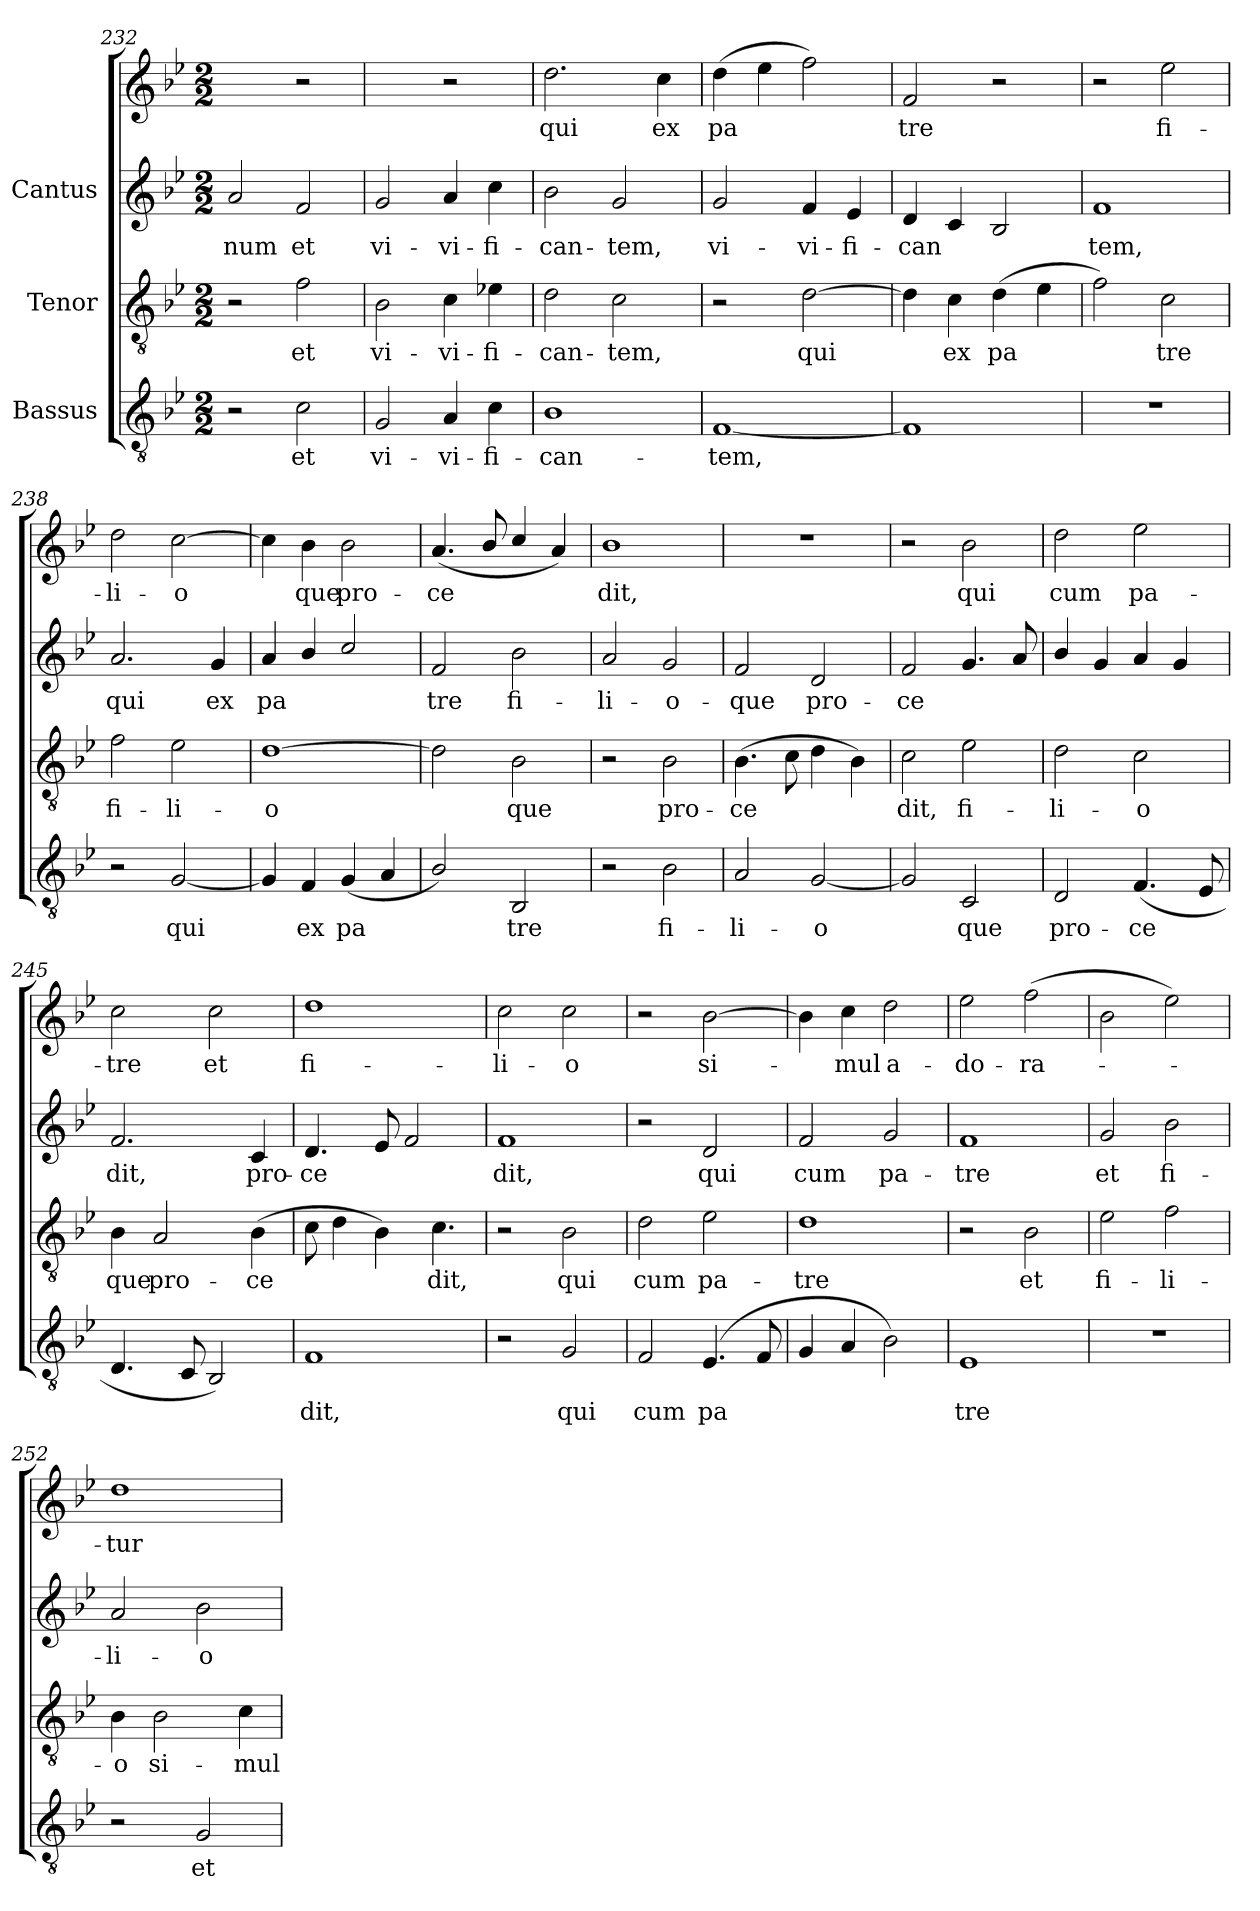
**kern	**text	**kern	**text	**kern	**text	**kern	**text
*part3	*part3	*part2	*part2	*part1	*part1	*part1	*part1
*staff4	*staff4	*staff3	*staff3	*staff2	*staff2	*staff1	*staff1
*I"Bassus	*	*I"Tenor	*	*I"Cantus	*	*	*
!!LO:LB:g=z
*clefGv2	*	*clefGv2	*	*clefG2	*	*clefG2	*
*k[b-e-]	*	*k[b-e-]	*	*k[b-e-]	*	*k[b-e-]	*
*B-:	*	*B-:	*	*B-:	*	*B-:	*
*M2/2	*	*M2/2	*	*M2/2	*	*M2/2	*
=232	=232	=232	=232	=232	=232	=232	=232
!	!	!	!	!	!LO:LY:b:cj	!	!
2r	.	2r	.	2a/	-num	2ryy	.
!	!LO:LY:b:cj	!	!LO:LY:b:cj	!	!LO:LY:b:cj	!	!
2c\	et	2f\	et	2f/	et	2r	.
!!LO:LB:g=z
=233	=233	=233	=233	=233	=233	=233	=233
!	!LO:LY:b:cj	!	!LO:LY:b:cj	!	!LO:LY:b:cj	!	!
2G/	vi-	2B-\	vi-	2g/	vi-	2ryy	.
!	!LO:LY:b:cj	!	!LO:LY:b:cj	!	!LO:LY:b:cj	!	!
4A/	-vi-	4c\	-vi-	4a/	-vi-	2r	.
!	!LO:LY:b:cj	!	!LO:LY:b:cj	!	!LO:LY:b:cj	!	!
4c\	-fi-	4e-X\	-fi-	4cc\	-fi-	.	.
!!LO:PB:g=z
=234	=234	=234	=234	=234	=234	=234	=234
!	!LO:LY:b:cj	!	!LO:LY:b:cj	!	!LO:LY:b:cj	!	!LO:LY:b:cj
1B-	-can-	2d\	-can-	2b-\	can-	2.dd\	-qui
!	!	!	!LO:LY:b:cj	!	!LO:LY:b:cj	!	!
.	.	2c\	-tem,	2g/	-tem,	.	.
!	!	!	!	!	!	!	!LO:LY:b:cj
.	.	.	.	.	.	4cc\	ex
!!LO:LB:g=z
=235	=235	=235	=235	=235	=235	=235	=235
!	!LO:LY:b:cj	!	!	!	!LO:LY:b:cj	!	!LO:LY:b:cj
[<1F	-tem,	2r	.	2g/	-vi-	(>4dd\	pa-
!	!	!	!	!	!	!	!LO:LY:b:cj
.	.	.	.	.	.	4ee-\	--
!	!	!	!LO:LY:b:cj	!	!LO:LY:b:cj	!	!LO:LY:b:cj
.	.	[>2d\	qui	4f/	-vi-	2ff\)	--
!	!	!	!	!	!LO:LY:b:cj	!	!
.	.	.	.	4e-/	-fi-	.	.
!!LO:LB:g=z
=236	=236	=236	=236	=236	=236	=236	=236
!	!	!	!LO:LY:b:cj	!	!LO:LY:b:cj	!	!LO:LY:b:cj
1F]	.	4d\]	.	4d/	can-	2f/	-tre
!	!	!	!LO:LY:b:cj	!	!LO:LY:b:cj	!	!
.	.	4c\	ex	4c/	--	.	.
!	!	!	!LO:LY:b:cj	!	!LO:LY:b:cj	!	!
.	.	(>4d\	pa-	2B-/	--	2r	.
!	!	!	!LO:LY:b:cj	!	!	!	!
.	.	4e-\	--	.	.	.	.
!!LO:LB:g=z
=237	=237	=237	=237	=237	=237	=237	=237
!	!	!	!LO:LY:b:cj	!	!LO:LY:b:cj	!	!
1r	.	2f\)	-	1f	-tem,	2r	.
!	!	!	!LO:LY:b:cj	!	!	!	!LO:LY:b:cj
.	.	2c\	tre	.	.	2ee-\	-fi-
!!LO:PB:g=z
=238	=238	=238	=238	=238	=238	=238	=238
!	!	!	!LO:LY:b:cj	!	!LO:LY:b:cj	!	!LO:LY:b:cj
2r	.	2f\	fi-	2.a/	qui	2dd\	li-
!	!LO:LY:b:cj	!	!LO:LY:b:cj	!	!	!	!LO:LY:b:cj
[<2G/	qui	2e-\	-li-	.	.	[>2cc\	-o
!	!	!	!	!	!LO:LY:b:cj	!	!
.	.	.	.	4g/	ex	.	.
!!LO:LB:g=z
=239	=239	=239	=239	=239	=239	=239	=239
!	!LO:LY:b:cj	!	!LO:LY:b:cj	!	!LO:LY:b:cj	!	!LO:LY:b:cj
4G/]	.	[>1d	-o	4a/	-pa-	4cc\]	.
!	!LO:LY:b:cj	!	!	!	!LO:LY:b:cj	!	!LO:LY:b:cj
4F/	ex	.	.	4b-/	--	4b-\	que
!	!LO:LY:b:cj	!	!	!	!LO:LY:b:cj	!	!LO:LY:b:cj
(<4G/	pa-	.	.	2cc/	--	2b-\	pro-
!	!LO:LY:b:cj	!	!	!	!	!	!
4A/	--	.	.	.	.	.	.
!!LO:LB:g=z
=240	=240	=240	=240	=240	=240	=240	=240
!	!LO:LY:b:cj	!	!LO:LY:b:cj	!	!LO:LY:b:cj	!	!LO:LY:b:cj
2B-/)	-	2d\]	.	2f/	-tre	(<4.a/	-ce-
!	!	!	!	!	!	!	!LO:LY:b:cj
.	.	.	.	.	.	8b-/	--
!	!LO:LY:b:cj	!	!LO:LY:b:cj	!	!LO:LY:b:cj	!	!LO:LY:b:cj
2BB-/	tre	2B-\	que	2b-\	fi-	4cc/	--
!	!	!	!	!	!	!	!LO:LY:b:cj
.	.	.	.	.	.	4a/)	--
!!LO:LB:g=z
=241	=241	=241	=241	=241	=241	=241	=241
!	!	!	!	!	!LO:LY:b:cj	!	!LO:LY:b:cj
2r	.	2r	.	2a/	li-	1b-	-dit,
!	!LO:LY:b:cj	!	!LO:LY:b:cj	!	!LO:LY:b:cj	!	!
2B-\	fi-	2B-\	pro-	2g/	-o-	.	.
!!LO:PB:g=z
=242	=242	=242	=242	=242	=242	=242	=242
!	!LO:LY:b:cj	!	!LO:LY:b:cj	!	!LO:LY:b:cj	!	!
2A/	-li-	(>4.B-\	-ce-	2f/	-que	1r	.
!	!	!	!LO:LY:b:cj	!	!	!	!
.	.	8c\	--	.	.	.	.
!	!LO:LY:b:cj	!	!LO:LY:b:cj	!	!LO:LY:b:cj	!	!
[<2G/	-o	4d\	--	2d/	pro-	.	.
!	!	!	!LO:LY:b:cj	!	!	!	!
.	.	4B-\)	--	.	.	.	.
!!LO:LB:g=z
=243	=243	=243	=243	=243	=243	=243	=243
!	!LO:LY:b:cj	!	!LO:LY:b:cj	!	!LO:LY:b:cj	!	!
2G/]	.	2c\	-dit,	2f/	ce-	2r	.
!	!LO:LY:b:cj	!	!LO:LY:b:cj	!	!LO:LY:b:cj	!	!LO:LY:b:cj
2C/	que	2e-\	fi-	4.g/	--	2b-\	-qui
!	!	!	!	!	!LO:LY:b:cj	!	!
.	.	.	.	8a/	--	.	.
!!LO:LB:g=z
=244	=244	=244	=244	=244	=244	=244	=244
!	!LO:LY:b:cj	!	!LO:LY:b:cj	!	!	!	!LO:LY:b:cj
2D/	pro-	2d\	-li-	4b-/	.	2dd\	-cum
.	.	.	.	4g/	.	.	.
!	!LO:LY:b:cj	!	!LO:LY:b:cj	!	!	!	!LO:LY:b:cj
(<4.F/	-ce-	2c\	-o	4a/	.	2ee-\	pa-
.	.	.	.	4g/	.	.	.
!	!LO:LY:b:cj	!	!	!	!	!	!
8E-/	--	.	.	.	.	.	.
!!LO:LB:g=z
=245	=245	=245	=245	=245	=245	=245	=245
!	!	!	!LO:LY:b:cj	!	!LO:LY:b:cj	!	!LO:LY:b:cj
4.D/	.	4B-\	que	2.f/	dit,	2cc\	-tre
!	!	!	!LO:LY:b:cj	!	!	!	!
.	.	2A/	pro-	.	.	.	.
8C/	.	.	.	.	.	.	.
!	!	!	!	!	!	!	!LO:LY:b:cj
2BB-/)	.	.	.	.	.	2cc\	et
!	!	!	!LO:LY:b:cj	!	!LO:LY:b:cj	!	!
.	.	(>4B-\	-ce-	4c/	pro-	.	.
!!LO:PB:g=z
=246	=246	=246	=246	=246	=246	=246	=246
!	!LO:LY:b:cj	!	!LO:LY:b:cj	!	!LO:LY:b:cj	!	!LO:LY:b:cj
1F	-dit,	8c\	-	4.d/	-ce-	1dd	-fi-
!	!	!	!LO:LY:b:cj	!	!	!	!
.	.	4d\	.	.	.	.	.
!	!	!	!LO:LY:b:cj	!	!LO:LY:b:cj	!	!
.	.	4B-\)	.	8e-/	--	.	.
!	!	!	!	!	!LO:LY:b:cj	!	!
.	.	.	.	2f/	--	.	.
!	!	!	!LO:LY:b:cj	!	!	!	!
.	.	4.c\	dit,	.	.	.	.
=247	=247	=247	=247	=247	=247	=247	=247
!	!	!	!	!	!LO:LY:b:cj	!	!LO:LY:b:cj
2r	.	2r	.	1f	dit,	2cc\	-li-
!	!LO:LY:b:cj	!	!LO:LY:b:cj	!	!	!	!LO:LY:b:cj
2G/	qui	2B-\	qui	.	.	2cc\	-o
=248	=248	=248	=248	=248	=248	=248	=248
!	!LO:LY:b:cj	!	!LO:LY:b:cj	!	!	!	!
2F/	cum	2d\	cum	2r	.	2r	.
!	!LO:LY:b:cj	!	!LO:LY:b:cj	!	!LO:LY:b:cj	!	!LO:LY:b:cj
(<4.E-/	pa-	2e-\	pa-	2d/	-qui	[>2b-\	si-
!	!LO:LY:b:cj	!	!	!	!	!	!
8F/	--	.	.	.	.	.	.
=249	=249	=249	=249	=249	=249	=249	=249
!	!	!	!LO:LY:b:cj	!	!LO:LY:b:cj	!	!LO:LY:b:cj
4G/	.	1d	-tre	2f/	-cum	4b-\]	.
!	!	!	!	!	!	!	!LO:LY:b:cj
4A/	.	.	.	.	.	4cc\	mul
!	!	!	!	!	!LO:LY:b:cj	!	!LO:LY:b:cj
2B-\)	.	.	.	2g/	pa-	2dd\	a-
=250	=250	=250	=250	=250	=250	=250	=250
!	!LO:LY:b:cj	!	!	!	!LO:LY:b:cj	!	!LO:LY:b:cj
1E-	-tre	2r	.	1f	-tre	2ee-\	-do-
!	!	!	!LO:LY:b:cj	!	!	!	!LO:LY:b:cj
.	.	2B-\	et	.	.	(>2ff\	-ra-
=251	=251	=251	=251	=251	=251	=251	=251
!	!	!	!LO:LY:b:cj	!	!LO:LY:b:cj	!	!
1r	.	2e-\	fi-	2g/	et	2b-\	.
!	!	!	!LO:LY:b:cj	!	!LO:LY:b:cj	!	!
.	.	2f\	-li-	2b-\	fi-	2ee-\)	.
!!LO:LB:g=z
=252	=252	=252	=252	=252	=252	=252	=252
!	!	!	!LO:LY:b:cj	!	!LO:LY:b:cj	!	!LO:LY:b:cj
2r	.	4B-\	-o	2a/	li-	1dd	-tur
!	!	!	!LO:LY:b:cj	!	!	!	!
.	.	2B-\	si-	.	.	.	.
!	!LO:LY:b:cj	!	!	!	!LO:LY:b:cj	!	!
2G/	et	.	.	2b-\	-o	.	.
!	!	!	!LO:LY:b:cj	!	!	!	!
.	.	4c\	-mul	.	.	.	.
=	=	=	=	=	=	=	=
*-	*-	*-	*-	*-	*-	*-	*-
